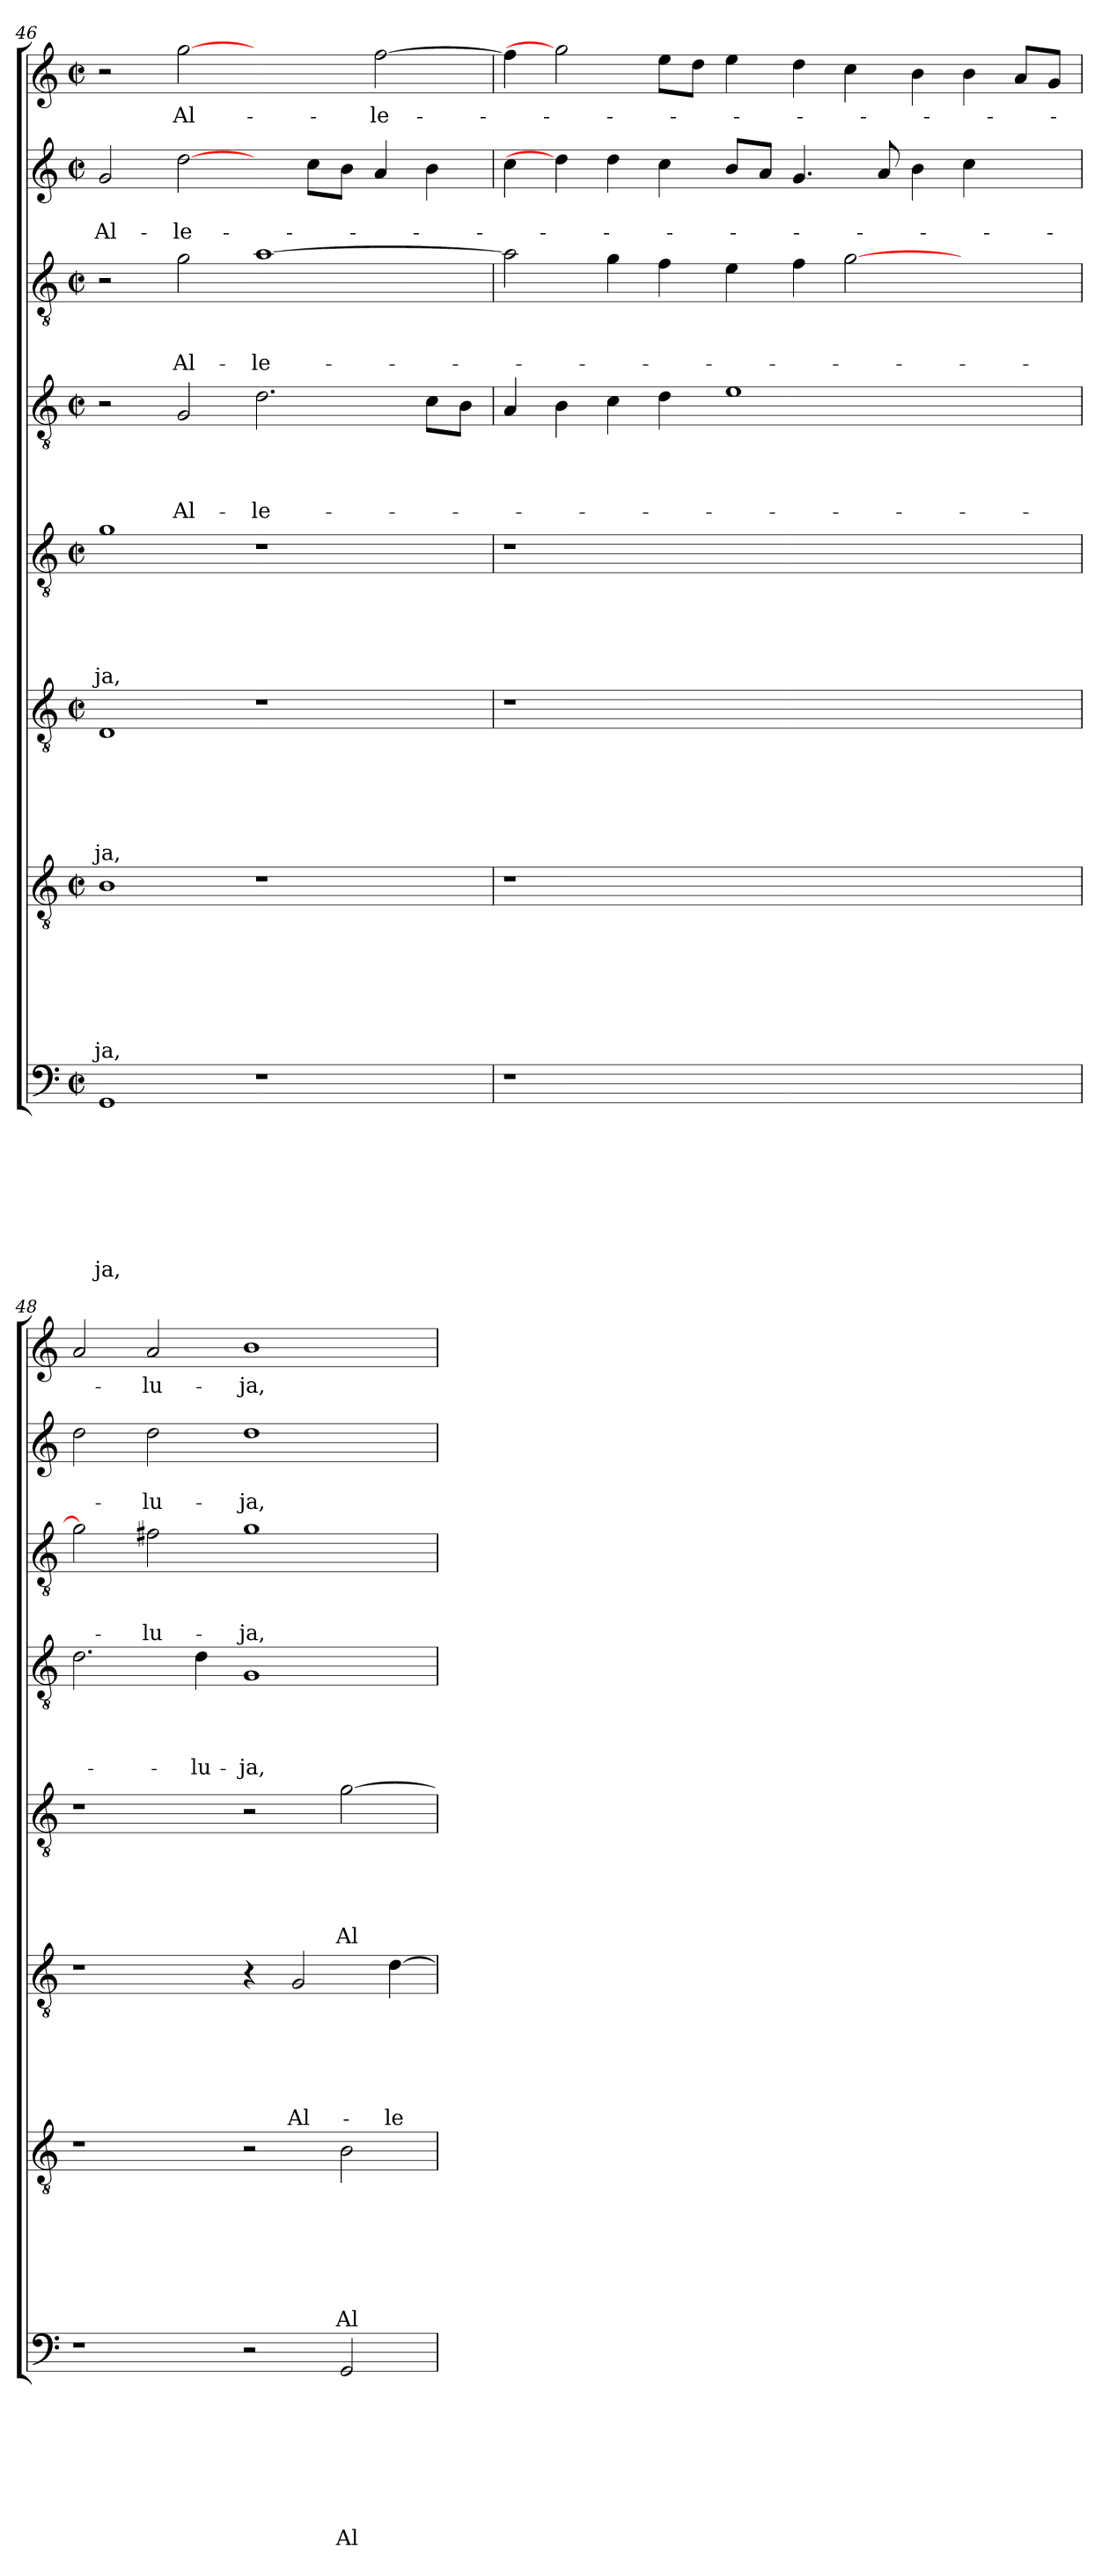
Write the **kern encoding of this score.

**kern	**text	**text	**text	**text	**text	**text	**text	**text	**kern	**text	**text	**text	**text	**text	**text	**text	**kern	**text	**text	**text	**text	**text	**text	**kern	**text	**text	**text	**text	**text	**kern	**text	**text	**text	**text	**kern	**text	**text	**text	**kern	**text	**text	**kern	**text
*part8	*part8	*part8	*part8	*part8	*part8	*part8	*part8	*part8	*part7	*part7	*part7	*part7	*part7	*part7	*part7	*part7	*part6	*part6	*part6	*part6	*part6	*part6	*part6	*part5	*part5	*part5	*part5	*part5	*part5	*part4	*part4	*part4	*part4	*part4	*part3	*part3	*part3	*part3	*part2	*part2	*part2	*part1	*part1
*staff8	*staff8	*staff8	*staff8	*staff8	*staff8	*staff8	*staff8	*staff8	*staff7	*staff7	*staff7	*staff7	*staff7	*staff7	*staff7	*staff7	*staff6	*staff6	*staff6	*staff6	*staff6	*staff6	*staff6	*staff5	*staff5	*staff5	*staff5	*staff5	*staff5	*staff4	*staff4	*staff4	*staff4	*staff4	*staff3	*staff3	*staff3	*staff3	*staff2	*staff2	*staff2	*staff1	*staff1
!!LO:PB:g=z
*clefF4	*	*	*	*	*	*	*	*	*clefGv2	*	*	*	*	*	*	*	*clefGv2	*	*	*	*	*	*	*clefGv2	*	*	*	*	*	*clefGv2	*	*	*	*	*clefGv2	*	*	*	*clefG2	*	*	*clefG2	*
*k[]	*	*	*	*	*	*	*	*	*k[]	*	*	*	*	*	*	*	*k[]	*	*	*	*	*	*	*k[]	*	*	*	*	*	*k[]	*	*	*	*	*k[]	*	*	*	*k[]	*	*	*k[]	*
*C:	*	*	*	*	*	*	*	*	*C:	*	*	*	*	*	*	*	*C:	*	*	*	*	*	*	*C:	*	*	*	*	*	*C:	*	*	*	*	*C:	*	*	*	*C:	*	*	*C:	*
*M2/2	*	*	*	*	*	*	*	*	*M2/2	*	*	*	*	*	*	*	*M2/2	*	*	*	*	*	*	*M2/2	*	*	*	*	*	*M2/2	*	*	*	*	*M2/2	*	*	*	*M2/2	*	*	*M2/2	*
*met(c|)	*	*	*	*	*	*	*	*	*met(c|)	*	*	*	*	*	*	*	*met(c|)	*	*	*	*	*	*	*met(c|)	*	*	*	*	*	*met(c|)	*	*	*	*	*met(c|)	*	*	*	*met(c|)	*	*	*met(c|)	*
=46	=46	=46	=46	=46	=46	=46	=46	=46	=46	=46	=46	=46	=46	=46	=46	=46	=46	=46	=46	=46	=46	=46	=46	=46	=46	=46	=46	=46	=46	=46	=46	=46	=46	=46	=46	=46	=46	=46	=46	=46	=46	=46	=46
!	!	!	!	!	!	!	!	!LO:LY:b	!	!	!	!	!	!	!	!LO:LY:b	!	!	!	!	!	!	!LO:LY:b	!	!	!	!	!	!LO:LY:b	!	!	!	!	!	!	!	!	!	!	!	!LO:LY:b	!	!
1GG	.	.	.	.	.	.	.	-ja,	1B	.	.	.	.	.	.	-ja,	1D	.	.	.	.	.	-ja,	1g	.	.	.	.	-ja,	2r	.	.	.	.	2r	.	.	.	2g/	.	Al-	2r	.
!	!	!	!	!	!	!	!	!	!	!	!	!	!	!	!	!	!	!	!	!	!	!	!	!	!	!	!	!	!	!	!	!	!	!LO:LY:b	!	!	!	!LO:LY:b	!	!	!LO:LY:b	!	!LO:LY:b
.	.	.	.	.	.	.	.	.	.	.	.	.	.	.	.	.	.	.	.	.	.	.	.	.	.	.	.	.	.	2G/	.	.	.	Al-	2g\	.	.	Al-	[2dd\	.	-le-	[2gg	Al-
!	!	!	!	!	!	!	!	!	!	!	!	!	!	!	!	!	!	!	!	!	!	!	!	!	!	!	!	!	!	!	!	!	!	!LO:LY:b	!	!	!	!LO:LY:b	!	!	!	!	!
1r	.	.	.	.	.	.	.	.	1r	.	.	.	.	.	.	.	1r	.	.	.	.	.	.	1r	.	.	.	.	.	2.d\	.	.	.	-le-	[1a	.	.	-le-	4ryy	.	.	2ryy	.
.	.	.	.	.	.	.	.	.	.	.	.	.	.	.	.	.	.	.	.	.	.	.	.	.	.	.	.	.	.	.	.	.	.	.	.	.	.	.	8cc\L	.	.	.	.
.	.	.	.	.	.	.	.	.	.	.	.	.	.	.	.	.	.	.	.	.	.	.	.	.	.	.	.	.	.	.	.	.	.	.	.	.	.	.	8b\J	.	.	.	.
!	!	!	!	!	!	!	!	!	!	!	!	!	!	!	!	!	!	!	!	!	!	!	!	!	!	!	!	!	!	!	!	!	!	!	!	!	!	!	!	!	!	!	!LO:LY:b
.	.	.	.	.	.	.	.	.	.	.	.	.	.	.	.	.	.	.	.	.	.	.	.	.	.	.	.	.	.	.	.	.	.	.	.	.	.	.	4a/	.	.	[2ff\	-le-
.	.	.	.	.	.	.	.	.	.	.	.	.	.	.	.	.	.	.	.	.	.	.	.	.	.	.	.	.	.	8c\L	.	.	.	.	.	.	.	.	4b\	.	.	.	.
.	.	.	.	.	.	.	.	.	.	.	.	.	.	.	.	.	.	.	.	.	.	.	.	.	.	.	.	.	.	8B\J	.	.	.	.	.	.	.	.	.	.	.	.	.
=47	=47	=47	=47	=47	=47	=47	=47	=47	=47	=47	=47	=47	=47	=47	=47	=47	=47	=47	=47	=47	=47	=47	=47	=47	=47	=47	=47	=47	=47	=47	=47	=47	=47	=47	=47	=47	=47	=47	=47	=47	=47	=47	=47
1r	.	.	.	.	.	.	.	.	1r	.	.	.	.	.	.	.	1r	.	.	.	.	.	.	1r	.	.	.	.	.	4A/	.	.	.	.	2a\]	.	.	.	4cc\	.	.	4ff\]	.
.	.	.	.	.	.	.	.	.	.	.	.	.	.	.	.	.	.	.	.	.	.	.	.	.	.	.	.	.	.	4B\	.	.	.	.	.	.	.	.	4dd\]	.	.	2gg]	.
.	.	.	.	.	.	.	.	.	.	.	.	.	.	.	.	.	.	.	.	.	.	.	.	.	.	.	.	.	.	4c\	.	.	.	.	4g\	.	.	.	4dd\	.	.	.	.
.	.	.	.	.	.	.	.	.	.	.	.	.	.	.	.	.	.	.	.	.	.	.	.	.	.	.	.	.	.	4d\	.	.	.	.	4f\	.	.	.	4cc\	.	.	8ee\L	.
.	.	.	.	.	.	.	.	.	.	.	.	.	.	.	.	.	.	.	.	.	.	.	.	.	.	.	.	.	.	.	.	.	.	.	.	.	.	.	.	.	.	8dd\J	.
1.ryy	.	.	.	.	.	.	.	.	1.ryy	.	.	.	.	.	.	.	1.ryy	.	.	.	.	.	.	1.ryy	.	.	.	.	.	1e	.	.	.	.	4e\	.	.	.	8b/L	.	.	4ee\	.
.	.	.	.	.	.	.	.	.	.	.	.	.	.	.	.	.	.	.	.	.	.	.	.	.	.	.	.	.	.	.	.	.	.	.	.	.	.	.	8a/J	.	.	.	.
.	.	.	.	.	.	.	.	.	.	.	.	.	.	.	.	.	.	.	.	.	.	.	.	.	.	.	.	.	.	.	.	.	.	.	4f\	.	.	.	4.g/	.	.	4dd\	.
.	.	.	.	.	.	.	.	.	.	.	.	.	.	.	.	.	.	.	.	.	.	.	.	.	.	.	.	.	.	.	.	.	.	.	[2g\	.	.	.	.	.	.	4cc\	.
.	.	.	.	.	.	.	.	.	.	.	.	.	.	.	.	.	.	.	.	.	.	.	.	.	.	.	.	.	.	.	.	.	.	.	.	.	.	.	8a/	.	.	.	.
.	.	.	.	.	.	.	.	.	.	.	.	.	.	.	.	.	.	.	.	.	.	.	.	.	.	.	.	.	.	.	.	.	.	.	.	.	.	.	4b\	.	.	4b\	.
.	.	.	.	.	.	.	.	.	.	.	.	.	.	.	.	.	.	.	.	.	.	.	.	.	.	.	.	.	.	2ryy	.	.	.	.	2ryy	.	.	.	4cc\	.	.	4b\	.
.	.	.	.	.	.	.	.	.	.	.	.	.	.	.	.	.	.	.	.	.	.	.	.	.	.	.	.	.	.	.	.	.	.	.	.	.	.	.	4ryy	.	.	8a/L	.
.	.	.	.	.	.	.	.	.	.	.	.	.	.	.	.	.	.	.	.	.	.	.	.	.	.	.	.	.	.	.	.	.	.	.	.	.	.	.	.	.	.	8g/J	.
=48	=48	=48	=48	=48	=48	=48	=48	=48	=48	=48	=48	=48	=48	=48	=48	=48	=48	=48	=48	=48	=48	=48	=48	=48	=48	=48	=48	=48	=48	=48	=48	=48	=48	=48	=48	=48	=48	=48	=48	=48	=48	=48	=48
1r	.	.	.	.	.	.	.	.	1r	.	.	.	.	.	.	.	1r	.	.	.	.	.	.	1r	.	.	.	.	.	2.d\	.	.	.	.	2g\]	.	.	.	2dd\	.	.	2a/	.
!	!	!	!	!	!	!	!	!	!	!	!	!	!	!	!	!	!	!	!	!	!	!	!	!	!	!	!	!	!	!	!	!	!	!	!	!	!	!LO:LY:b	!	!	!LO:LY:b	!	!LO:LY:b
.	.	.	.	.	.	.	.	.	.	.	.	.	.	.	.	.	.	.	.	.	.	.	.	.	.	.	.	.	.	.	.	.	.	.	2f#X\	.	.	-lu-	2dd\	.	-lu-	2a/	-lu-
!	!	!	!	!	!	!	!	!	!	!	!	!	!	!	!	!	!	!	!	!	!	!	!	!	!	!	!	!	!	!	!	!	!	!LO:LY:b	!	!	!	!	!	!	!	!	!
.	.	.	.	.	.	.	.	.	.	.	.	.	.	.	.	.	.	.	.	.	.	.	.	.	.	.	.	.	.	4d\	.	.	.	-lu-	.	.	.	.	.	.	.	.	.
!	!	!	!	!	!	!	!	!	!	!	!	!	!	!	!	!	!	!	!	!	!	!	!	!	!	!	!	!	!	!	!	!	!	!LO:LY:b	!	!	!	!LO:LY:b	!	!	!LO:LY:b	!	!LO:LY:b
2r	.	.	.	.	.	.	.	.	2r	.	.	.	.	.	.	.	4r	.	.	.	.	.	.	2r	.	.	.	.	.	1G	.	.	.	-ja,	1g	.	.	-ja,	1dd	.	-ja,	1b	-ja,
!	!	!	!	!	!	!	!	!	!	!	!	!	!	!	!	!	!	!	!	!	!	!	!LO:LY:b	!	!	!	!	!	!	!	!	!	!	!	!	!	!	!	!	!	!	!	!
.	.	.	.	.	.	.	.	.	.	.	.	.	.	.	.	.	2G/	.	.	.	.	.	Al-	.	.	.	.	.	.	.	.	.	.	.	.	.	.	.	.	.	.	.	.
!	!	!	!	!	!	!	!	!LO:LY:b	!	!	!	!	!	!	!	!LO:LY:b	!	!	!	!	!	!	!	!	!	!	!	!	!LO:LY:b	!	!	!	!	!	!	!	!	!	!	!	!	!	!
2GG/	.	.	.	.	.	.	.	Al-	2B\	.	.	.	.	.	.	Al-	.	.	.	.	.	.	.	[2g\	.	.	.	.	Al-	.	.	.	.	.	.	.	.	.	.	.	.	.	.
!	!	!	!	!	!	!	!	!	!	!	!	!	!	!	!	!	!	!	!	!	!	!	!LO:LY:b	!	!	!	!	!	!	!	!	!	!	!	!	!	!	!	!	!	!	!	!
.	.	.	.	.	.	.	.	.	.	.	.	.	.	.	.	.	[4d\	.	.	.	.	.	-le-	.	.	.	.	.	.	.	.	.	.	.	.	.	.	.	.	.	.	.	.
=	=	=	=	=	=	=	=	=	=	=	=	=	=	=	=	=	=	=	=	=	=	=	=	=	=	=	=	=	=	=	=	=	=	=	=	=	=	=	=	=	=	=	=
*-	*-	*-	*-	*-	*-	*-	*-	*-	*-	*-	*-	*-	*-	*-	*-	*-	*-	*-	*-	*-	*-	*-	*-	*-	*-	*-	*-	*-	*-	*-	*-	*-	*-	*-	*-	*-	*-	*-	*-	*-	*-	*-	*-
